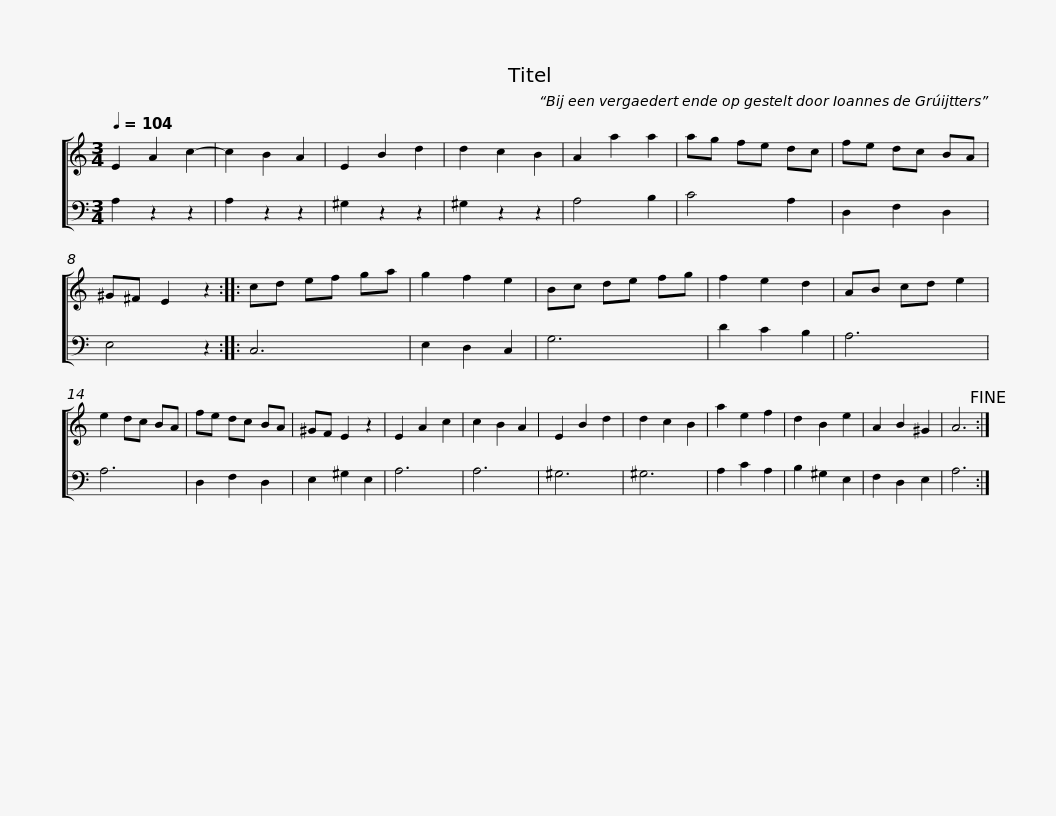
X:1
%%score [ 1 2 ]
L:1/8
Q:1/4=104
M:3/4
I:linebreak $
K:C
V:1 treble
V:2 bass
V:1
 E2 A2 c2- | c2 B2 A2 | E2 B2 d2 | d2 c2 B2 |$ A2 a2 a2 | %5
 ag fe dc | fe dc BA | ^G^F E2 z2 ::$ cd ef ga | g2 f2 e2 | %10
 Bc de fg | f2 e2 d2 |$ AB cd e2 | e2 dc BA | fe dc BA | %15
 ^GF E2 z2 |$ E2 A2 c2 | c2 B2 A2 | E2 B2 d2 | d2 c2 B2 |$ %20
 a2 e2 f2 | d2 B2 e2 | A2 B2 ^G2 | A6!fine! :| %24
V:2
 A,2 z2 z2 | A,2 z2 z2 | ^G,2 z2 z2 | ^G,2 z2 z2 |$ A,4 B,2 | %5
 C4 A,2 | D,2 F,2 D,2 | E,4 z2 ::$ C,6 | E,2 D,2 C,2 | %10
 G,6 | D2 C2 B,2 |$ A,6 | A,6 | D,2 F,2 D,2 | %15
 E,2 ^G,2 E,2 |$ A,6 | A,6 | ^G,6 | ^G,6 |$ %20
 A,2 C2 A,2 | B,2 ^G,2 E,2 | F,2 D,2 E,2 | A,6 :| %24
